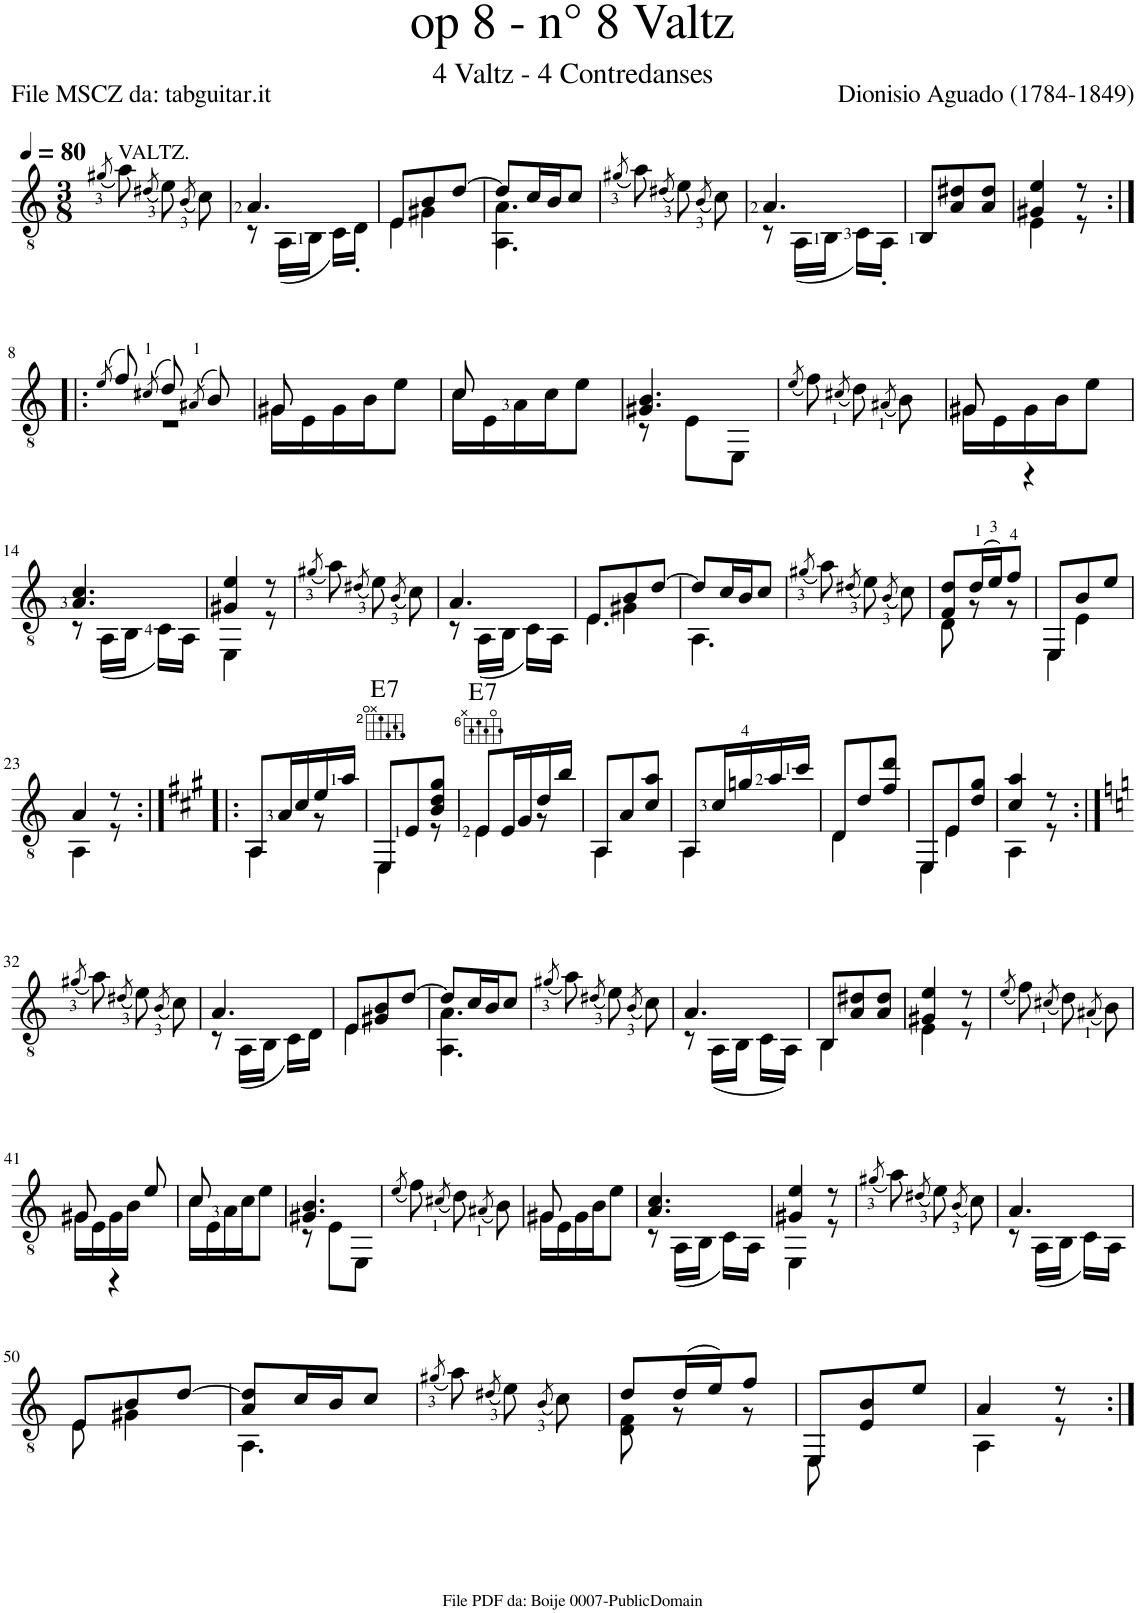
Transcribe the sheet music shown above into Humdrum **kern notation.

**kern	**harte
*part1	*part1
*staff1	*
*I"Guitar	*
*I'Guit.	*
*clefGv2	*
*k[]	*
*M3/8	*
*MM80	*
=	=
(8qg#X/	.
!LO:TX:a:t=VALTZ.	!
8a\)	.
(8qd#X/	.
8e\)	.
(8qB/	.
8c\)	.
=1	=1
*^	*
4.A/	8r	.
.	(16AA\LL	.
.	16BB\JJ	.
.	16C\LL)	.
.	16D'\JJ	.
=2	=2	=2
*	*^	*
8E/L	4.E\	8ryy	.
8B/	.	4G#X\	.
[8d/J	.	.	.
*	*v	*v	*
=3	=3	=3
8d/L]	4.AA\ 4.A\	.
16c/L	.	.
16B/J	.	.
8c/J	.	.
*v	*v	*
=4	=4
(8qg#X/	.
8a\)	.
(8qd#X/	.
8e\)	.
(8qB/	.
8c\)	.
=5	=5
*^	*
4.A/	8r	.
.	(16AA\LL	.
.	16BB\JJ	.
.	16C\LL)	.
.	16AA'\JJ	.
*v	*v	*
=6	=6
8BB/L	.
8A/ 8d#X/	.
8A/ 8d#/J	.
=7	=7
*^	*
4G#X/ 4e/	4E\	.
8r	8r	.
!!LO:LB:g=z	!!
=8:|!|:	=8:|!|:	=8:|!|:
(8qe/	.	.
8f/)	4.r	.
(8qc#X/	.	.
8d/)	.	.
(8qA#X/	.	.
8B/)	.	.
=9	=9	=9
16G#X\LL	8G#/	.
16E\	.	.
16G#\	4ryy	.
16B\J	.	.
8e\J	.	.
=10	=10	=10
16c\LL	8c/	.
16E\	.	.
16A\	4ryy	.
16c\J	.	.
8e\J	.	.
=11	=11	=11
4.G#X/ 4.B/	8r	.
.	8E\L	.
.	8EE\J	.
*v	*v	*
=12	=12
(8qe/	.
8f\)	.
(8qc#X/	.
8d\)	.
(8qA#X/	.
8B\)	.
=13	=13
*^	*
16G#X\LL	8G#/	.
16E\	.	.
16G#\	4r	.
16B\J	.	.
8e\J	.	.
!!LO:LB:g=z	!!
=14	=14	=14
4.A/ 4.c/	8r	.
.	(16AA\LL	.
.	16BB\JJ	.
.	16C\LL)	.
.	16AA\JJ	.
=15	=15	=15
4G#X/ 4e/	4EE\	.
8r	8r	.
*v	*v	*
=16	=16
(8qg#X/	.
8a\)	.
(8qd#X/	.
8e\)	.
(8qB/	.
8c\)	.
=17	=17
*^	*
4.A/	8r	.
.	(16AA\LL	.
.	16BB\JJ	.
.	16C\LL)	.
.	16AA\JJ	.
=18	=18	=18
*	*^	*
8E/L	4.E\	8ryy	.
8B/	.	4G#X\	.
[8d/J	.	.	.
*	*v	*v	*
=19	=19	=19
8d/L]	4.AA\	.
16c/L	.	.
16B/J	.	.
8c/J	.	.
*v	*v	*
=20	=20
(8qg#X/	.
8a\)	.
(8qd#X/	.
8e\)	.
(8qB/	.
8c\)	.
=21	=21
*^	*
8F/ 8d/L	8D\	.
(16d/L	8r	.
16e/J)	.	.
8f/J	8r	.
=22	=22	=22
*	*^	*
8EE/L	4EE\	8ryy	.
8B/	.	4E\	.
8e/J	8ryy	.	.
*	*v	*v	*
!!LO:LB:g=z
=23	=23	=23
4A/	4AA\	.
8r	8r	.
=24:|!|:	=24:|!|:	=24:|!|:
*k[f#c#g#]	*	*
8AA/L	4AA\	.
16A/L	.	.
16c#/	.	.
16e/	8r	.
16a/JJ	.	.
=25	=25	=25
!	!	!LO:H:kt=7
8EE/L	4EE\	E:7
8E/	.	.
8B/ 8d/ 8g#/J	8r	.
=26	=26	=26
!	!	!LO:H:kt=7
8E/L	4E\	E:7
16E/L	.	.
16G#/	.	.
16d/	8r	.
16b/JJ	.	.
=27	=27	=27
8AA/L	4.AA\	.
8A/	.	.
8c#/ 8a/J	.	.
=28	=28	=28
8AA/L	4.AA\	.
16c#/L	.	.
16gn/	.	.
16a/	.	.
16cc#/JJ	.	.
=29	=29	=29
8D/L	4.D\	.
8d/	.	.
8f#/ 8dd/J	.	.
=30	=30	=30
*	*^	*
8EE/L	4EE\	8ryy	.
8E/	.	4E\	.
8d/ 8g#/J	8ryy	.	.
*	*v	*v	*
=31	=31	=31
4c#/ 4a/	4AA\	.
8r	8r	.
*v	*v	*
!!LO:LB:g=z
=32:|!	=32:|!
*k[]	*
(8qg#X/	.
8a\)	.
(8qd#X/	.
8e\)	.
(8qB/	.
8c\)	.
=33	=33
*^	*
4.A/	8r	.
.	(16AA\LL	.
.	16BB\JJ	.
.	16C\LL)	.
.	16D\JJ	.
=34	=34	=34
*	*^	*
8E/L	4.E\	8ryy	.
8B/	.	4G#X/	.
[8d/J	.	.	.
*	*v	*v	*
=35	=35	=35
8d/L]	4.AA\ 4.A\	.
16c/L	.	.
16B/J	.	.
8c/J	.	.
*v	*v	*
=36	=36
(8qg#X/	.
8a\)	.
(8qd#X/	.
8e\)	.
(8qB/	.
8c\)	.
=37	=37
*^	*
4.A/	8r	.
.	(16AA\LL	.
.	16BB\JJ	.
.	16C\LL	.
.	16AA\JJ)	.
=38	=38	=38
8BB/L	4.BB\	.
8A/ 8d#X/	.	.
8A/ 8d#/J	.	.
=39	=39	=39
4G#X/ 4e/	4E\	.
8r	8r	.
*v	*v	*
=40	=40
(8qe/	.
8f\)	.
(8qc#X/	.
8d\)	.
(8qA#X/	.
8B\)	.
!!LO:LB:g=z
=41	=41
*^	*
16G#X\LL	8G#/	.
16E\	.	.
16G#\	4r	.
16B\JJ	.	.
8e/	.	.
=42	=42	=42
16c\LL	8c/	.
16E\	.	.
16A\	4ryy	.
16c\J	.	.
8e\J	.	.
=43	=43	=43
4.G#X/ 4.B/	8r	.
.	8E\L	.
.	8EE\J	.
*v	*v	*
=44	=44
(8qe/	.
8f\)	.
(8qc#X/	.
8d\)	.
(8qA#X/	.
8B\)	.
=45	=45
*^	*
16G#X\LL	8G#/	.
16E\	.	.
16G#\	4ryy	.
16B\J	.	.
8e\J	.	.
=46	=46	=46
4.A/ 4.c/	8r	.
.	(16AA\LL	.
.	16BB\JJ	.
.	16C\LL)	.
.	16AA\JJ	.
=47	=47	=47
4G#X/ 4e/	4EE\	.
8r	8r	.
*v	*v	*
=48	=48
(8qg#X/	.
8a\)	.
(8qd#X/	.
8e\)	.
(8qB/	.
8c\)	.
=49	=49
*^	*
4.A/	8r	.
.	(16AA\LL	.
.	16BB\JJ	.
.	16C\LL)	.
.	16AA\JJ	.
!!LO:LB:g=z	!!
=50	=50	=50
*	*^	*
8E/L	8E\	8ryy	.
8B/	4ryy	4G#X\	.
[8d/J	.	.	.
*	*v	*v	*
=51	=51	=51
8A/ 8d/]L	4.AA\	.
16c/L	.	.
16B/J	.	.
8c/J	.	.
*v	*v	*
=52	=52
(8qg#X/	.
8a\)	.
(8qd#X/	.
8e\)	.
(8qB/	.
8c\)	.
=53	=53
*^	*
8d/L	8D\ 8F\	.
(16d/L	8r	.
16e/J)	.	.
8f/J	8r	.
=54	=54	=54
*	*^	*
8EE/L	8EE\	8ryy	.
8B/	4ryy	4E/	.
8e/J	.	.	.
*	*v	*v	*
=55	=55	=55
4A/	4AA\	.
8r	8r	.
*v	*v	*
=:|!	=:|!
*-	*-
